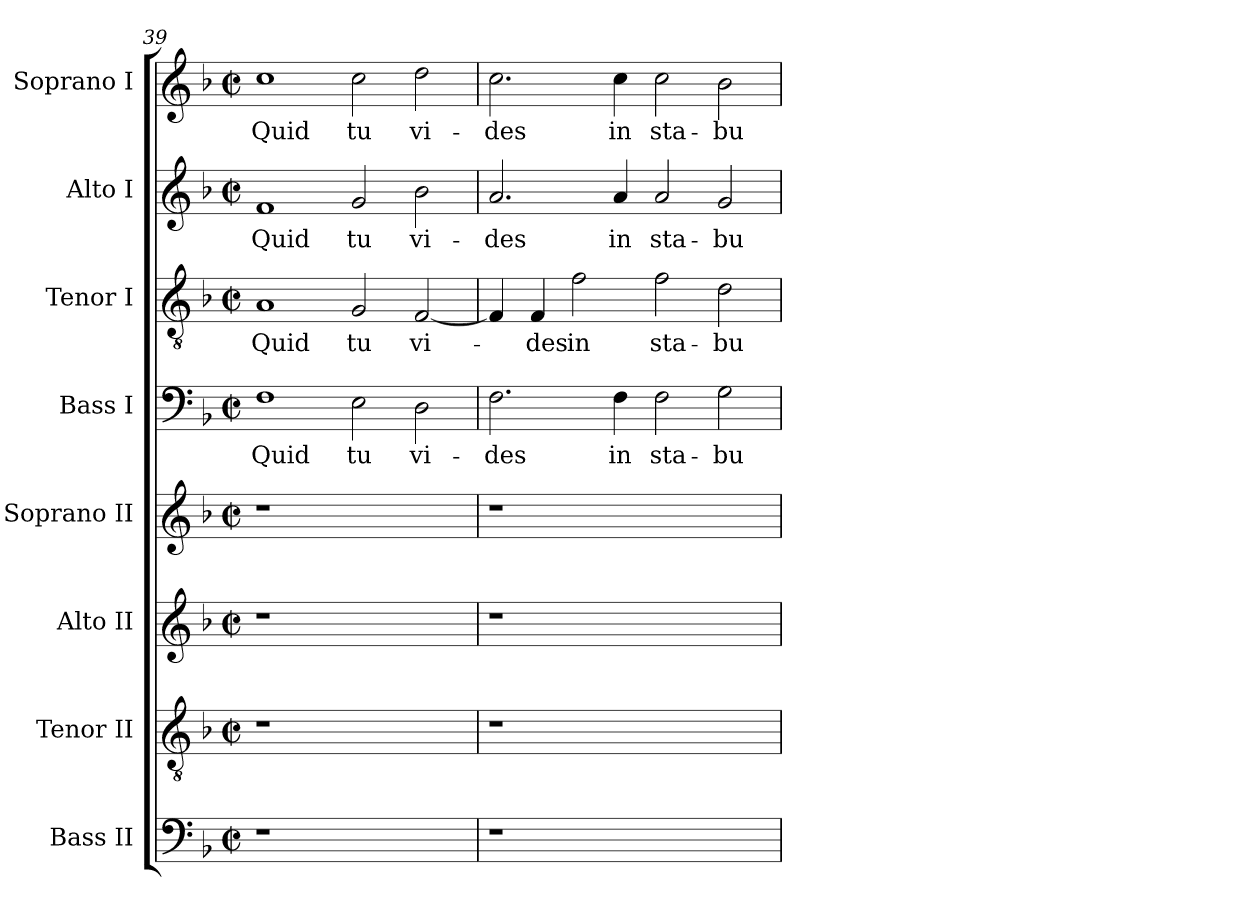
**kern	**kern	**kern	**kern	**kern	**text	**kern	**text	**kern	**text	**kern	**text
*part8	*part7	*part6	*part5	*part4	*part4	*part3	*part3	*part2	*part2	*part1	*part1
*staff8	*staff7	*staff6	*staff5	*staff4	*staff4	*staff3	*staff3	*staff2	*staff2	*staff1	*staff1
*I"Bass II	*I"Tenor II	*I"Alto II	*I"Soprano II	*I"Bass I	*	*I"Tenor I	*	*I"Alto I	*	*I"Soprano I	*
*I'B. II	*I'T. II	*I'A. II	*	*I'B. I	*	*I'T. I	*	*I'A. I	*	*	*
!!LO:LB:g=z
*clefF4	*clefGv2	*clefG2	*clefG2	*clefF4	*	*clefGv2	*	*clefG2	*	*clefG2	*
*	*ITrd7c12	*	*	*	*	*ITrd7c12	*	*	*	*	*
*k[b-]	*k[b-]	*k[b-]	*k[b-]	*k[b-]	*	*k[b-]	*	*k[b-]	*	*k[b-]	*
*F:	*F:	*F:	*F:	*F:	*	*F:	*	*F:	*	*F:	*
*M2/2	*M2/2	*M2/2	*M2/2	*M2/2	*	*M2/2	*	*M2/2	*	*M2/2	*
*met(c|)	*met(c|)	*met(c|)	*met(c|)	*met(c|)	*	*met(c|)	*	*met(c|)	*	*met(c|)	*
=39	=39	=39	=39	=39	=39	=39	=39	=39	=39	=39	=39
!LO:N:vis=1	!LO:N:vis=1	!LO:N:vis=1	!LO:N:vis=1	!	!	!	!	!	!	!	!
!	!	!	!	!	!LO:LY:b:color=#000000	!	!	!	!	!	!
!	!	!	!	!	!	!	!LO:LY:b:color=#000000	!	!	!	!
!	!	!	!	!	!	!	!	!	!LO:LY:b:color=#000000	!	!
!	!	!	!	!	!	!	!	!	!	!	!LO:LY:b:color=#000000
1r	1r	1r	1r	1Fi	Quid	1AAi	Quid	1fi	Quid	1cci	Quid
!	!	!	!	!	!LO:LY:b:color=#000000	!	!	!	!	!	!
!	!	!	!	!	!	!	!LO:LY:b:color=#000000	!	!	!	!
!	!	!	!	!	!	!	!	!	!LO:LY:b:color=#000000	!	!
!	!	!	!	!	!	!	!	!	!	!	!LO:LY:b:color=#000000
1ryy	1ryy	1ryy	1ryy	2Ei\	tu	2GGi/	tu	2gi/	tu	2cci\	tu
!	!	!	!	!	!LO:LY:b:color=#000000	!	!	!	!	!	!
!	!	!	!	!	!	!	!LO:LY:b:color=#000000	!	!	!	!
!	!	!	!	!	!	!	!	!	!LO:LY:b:color=#000000	!	!
!	!	!	!	!	!	!	!	!	!	!	!LO:LY:b:color=#000000
.	.	.	.	2Di\	vi-	[<2FFi/	vi-	2b-i\	vi-	2ddi\	vi-
=40	=40	=40	=40	=40	=40	=40	=40	=40	=40	=40	=40
!LO:N:vis=1	!LO:N:vis=1	!LO:N:vis=1	!LO:N:vis=1	!	!	!	!	!	!	!	!
!	!	!	!	!	!LO:LY:b:color=#000000	!	!	!	!	!	!
!	!	!	!	!	!	!	!	!	!LO:LY:b:color=#000000	!	!
!	!	!	!	!	!	!	!	!	!	!	!LO:LY:b:color=#000000
1r	1r	1r	1r	2.Fi\	-des	4FFi/]	.	2.ai/	-des	2.cci\	-des
!	!	!	!	!	!	!	!LO:LY:b:color=#000000	!	!	!	!
.	.	.	.	.	.	4FFi/	-des	.	.	.	.
!	!	!	!	!	!	!	!LO:LY:b:color=#000000	!	!	!	!
.	.	.	.	.	.	2Fi\	in	.	.	.	.
!	!	!	!	!	!LO:LY:b:color=#000000	!	!	!	!	!	!
!	!	!	!	!	!	!	!	!	!LO:LY:b:color=#000000	!	!
!	!	!	!	!	!	!	!	!	!	!	!LO:LY:b:color=#000000
.	.	.	.	4Fi\	in	.	.	4ai/	in	4cci\	in
!	!	!	!	!	!LO:LY:b:color=#000000	!	!	!	!	!	!
!	!	!	!	!	!	!	!LO:LY:b:color=#000000	!	!	!	!
!	!	!	!	!	!	!	!	!	!LO:LY:b:color=#000000	!	!
!	!	!	!	!	!	!	!	!	!	!	!LO:LY:b:color=#000000
1ryy	1ryy	1ryy	1ryy	2Fi\	sta-	2Fi\	sta-	2ai/	sta-	2cci\	sta-
!	!	!	!	!	!LO:LY:b:color=#000000	!	!	!	!	!	!
!	!	!	!	!	!	!	!LO:LY:b:color=#000000	!	!	!	!
!	!	!	!	!	!	!	!	!	!LO:LY:b:color=#000000	!	!
!	!	!	!	!	!	!	!	!	!	!	!LO:LY:b:color=#000000
.	.	.	.	2Gi\	-bu-	2Di\	-bu-	2gi/	-bu-	2b-i\	-bu-
=	=	=	=	=	=	=	=	=	=	=	=
*-	*-	*-	*-	*-	*-	*-	*-	*-	*-	*-	*-
